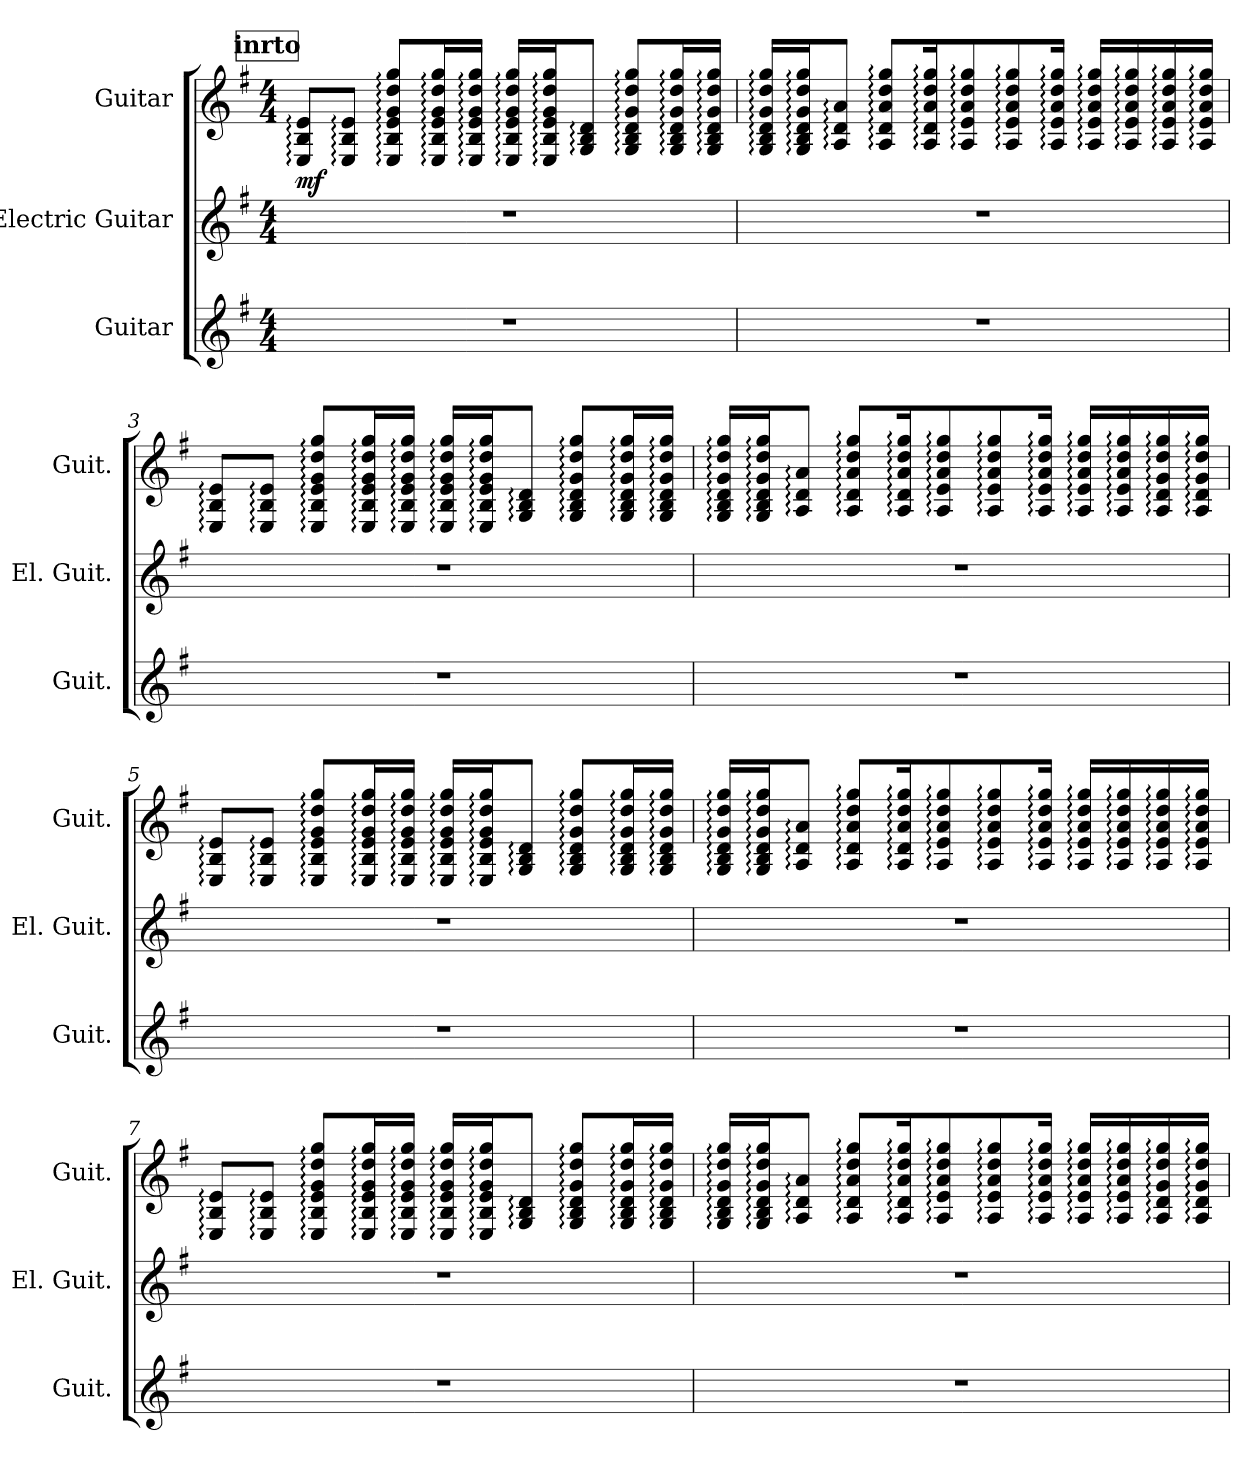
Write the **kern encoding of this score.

**kern	**kern	**kern	**dynam
*part3	*part2	*part1	*part1
*staff3	*staff2	*staff1	*staff1
*I"Guitar	*I"Electric Guitar	*I"Guitar	*
*I'Guit.	*I'El. Guit.	*I'Guit.	*
*clefG2	*clefG2	*clefG2	*
*ITrd7c12	*ITrd7c12	*ITrd7c12	*
*k[f#]	*k[f#]	*k[f#]	*
*M4/4	*M4/4	*M4/4	*
*MM88	*MM88	*MM88	*
!!LO:REH:place=s1:a:B:fs=14:t=inrto
=1	=1	=1	=1
!	!	!	!LO:DY:b
1r	1r	8EE/: 8BB/: 8E/:L	mf
.	.	8EE/: 8BB/: 8E/:J	.
.	.	8EE/: 8BB/: 8E/: 8G/: 8d/: 8g/:L	.
.	.	16EE/: 16BB/: 16E/: 16G/: 16d/: 16g/:L	.
.	.	16EE/: 16BB/: 16E/: 16G/: 16d/: 16g/:JJ	.
.	.	16EE/: 16BB/: 16E/: 16G/: 16d/: 16g/:LL	.
.	.	16EE/: 16BB/: 16E/: 16G/: 16d/: 16g/:J	.
.	.	8GG/: 8BB/: 8D/:J	.
.	.	8GG/: 8BB/: 8D/: 8G/: 8d/: 8g/:L	.
.	.	16GG/: 16BB/: 16D/: 16G/: 16d/: 16g/:L	.
.	.	16GG/: 16BB/: 16D/: 16G/: 16d/: 16g/:JJ	.
!!LO:LB:g=z
=2	=2	=2	=2
1r	1r	16GG/: 16BB/: 16D/: 16G/: 16d/: 16g/:LL	.
.	.	16GG/: 16BB/: 16D/: 16G/: 16d/: 16g/:J	.
.	.	8AA/: 8D/: 8A/:J	.
.	.	8AA/: 8D/: 8A/: 8d/: 8g/:L	.
.	.	16AA/: 16D/: 16A/: 16d/: 16g/:K	.
.	.	8AA/: 8E/: 8A/: 8d/: 8g/:	.
.	.	8AA/: 8E/: 8A/: 8d/: 8g/:	.
.	.	16AA/: 16E/: 16A/: 16d/: 16g/:Jk	.
.	.	16AA/: 16E/: 16A/: 16d/: 16g/:LL	.
.	.	16AA/: 16E/: 16A/: 16d/: 16g/:	.
.	.	16AA/: 16E/: 16A/: 16d/: 16g/:	.
.	.	16AA/: 16E/: 16A/: 16d/: 16g/:JJ	.
=3	=3	=3	=3
1r	1r	8EE/: 8BB/: 8E/:L	.
.	.	8EE/: 8BB/: 8E/:J	.
.	.	8EE/: 8BB/: 8E/: 8G/: 8d/: 8g/:L	.
.	.	16EE/: 16BB/: 16E/: 16G/: 16d/: 16g/:L	.
.	.	16EE/: 16BB/: 16E/: 16G/: 16d/: 16g/:JJ	.
.	.	16EE/: 16BB/: 16E/: 16G/: 16d/: 16g/:LL	.
.	.	16EE/: 16BB/: 16E/: 16G/: 16d/: 16g/:J	.
.	.	8GG/: 8BB/: 8D/:J	.
.	.	8GG/: 8BB/: 8D/: 8G/: 8d/: 8g/:L	.
.	.	16GG/: 16BB/: 16D/: 16G/: 16d/: 16g/:L	.
.	.	16GG/: 16BB/: 16D/: 16G/: 16d/: 16g/:JJ	.
!!LO:LB:g=z
=4	=4	=4	=4
1r	1r	16GG/: 16BB/: 16D/: 16G/: 16d/: 16g/:LL	.
.	.	16GG/: 16BB/: 16D/: 16G/: 16d/: 16g/:J	.
.	.	8AA/: 8D/: 8A/:J	.
.	.	8AA/: 8D/: 8A/: 8d/: 8g/:L	.
.	.	16AA/: 16D/: 16A/: 16d/: 16g/:K	.
.	.	8AA/: 8E/: 8A/: 8d/: 8g/:	.
.	.	8AA/: 8E/: 8A/: 8d/: 8g/:	.
.	.	16AA/: 16E/: 16A/: 16d/: 16g/:Jk	.
.	.	16AA/: 16E/: 16A/: 16d/: 16g/:LL	.
.	.	16AA/: 16E/: 16A/: 16d/: 16g/:	.
.	.	16AA/: 16D/: 16G/: 16d/: 16g/:	.
.	.	16AA/: 16D/: 16G/: 16d/: 16g/:JJ	.
=5	=5	=5	=5
1r	1r	8EE/: 8BB/: 8E/:L	.
.	.	8EE/: 8BB/: 8E/:J	.
.	.	8EE/: 8BB/: 8E/: 8G/: 8d/: 8g/:L	.
.	.	16EE/: 16BB/: 16E/: 16G/: 16d/: 16g/:L	.
.	.	16EE/: 16BB/: 16E/: 16G/: 16d/: 16g/:JJ	.
.	.	16EE/: 16BB/: 16E/: 16G/: 16d/: 16g/:LL	.
.	.	16EE/: 16BB/: 16E/: 16G/: 16d/: 16g/:J	.
.	.	8GG/: 8BB/: 8D/:J	.
.	.	8GG/: 8BB/: 8D/: 8G/: 8d/: 8g/:L	.
.	.	16GG/: 16BB/: 16D/: 16G/: 16d/: 16g/:L	.
.	.	16GG/: 16BB/: 16D/: 16G/: 16d/: 16g/:JJ	.
!!LO:LB:g=z
=6	=6	=6	=6
1r	1r	16GG/: 16BB/: 16D/: 16G/: 16d/: 16g/:LL	.
.	.	16GG/: 16BB/: 16D/: 16G/: 16d/: 16g/:J	.
.	.	8AA/: 8D/: 8A/:J	.
.	.	8AA/: 8D/: 8A/: 8d/: 8g/:L	.
.	.	16AA/: 16D/: 16A/: 16d/: 16g/:K	.
.	.	8AA/: 8E/: 8A/: 8d/: 8g/:	.
.	.	8AA/: 8E/: 8A/: 8d/: 8g/:	.
.	.	16AA/: 16E/: 16A/: 16d/: 16g/:Jk	.
.	.	16AA/: 16E/: 16A/: 16d/: 16g/:LL	.
.	.	16AA/: 16E/: 16A/: 16d/: 16g/:	.
.	.	16AA/: 16E/: 16A/: 16d/: 16g/:	.
.	.	16AA/: 16E/: 16A/: 16d/: 16g/:JJ	.
=7	=7	=7	=7
1r	1r	8EE/: 8BB/: 8E/:L	.
.	.	8EE/: 8BB/: 8E/:J	.
.	.	8EE/: 8BB/: 8E/: 8G/: 8d/: 8g/:L	.
.	.	16EE/: 16BB/: 16E/: 16G/: 16d/: 16g/:L	.
.	.	16EE/: 16BB/: 16E/: 16G/: 16d/: 16g/:JJ	.
.	.	16EE/: 16BB/: 16E/: 16G/: 16d/: 16g/:LL	.
.	.	16EE/: 16BB/: 16E/: 16G/: 16d/: 16g/:J	.
.	.	8GG/: 8BB/: 8D/:J	.
.	.	8GG/: 8BB/: 8D/: 8G/: 8d/: 8g/:L	.
.	.	16GG/: 16BB/: 16D/: 16G/: 16d/: 16g/:L	.
.	.	16GG/: 16BB/: 16D/: 16G/: 16d/: 16g/:JJ	.
!!LO:PB:g=z
=8	=8	=8	=8
1r	1r	16GG/: 16BB/: 16D/: 16G/: 16d/: 16g/:LL	.
.	.	16GG/: 16BB/: 16D/: 16G/: 16d/: 16g/:J	.
.	.	8AA/: 8D/: 8A/:J	.
.	.	8AA/: 8D/: 8A/: 8d/: 8g/:L	.
.	.	16AA/: 16D/: 16A/: 16d/: 16g/:K	.
.	.	8AA/: 8E/: 8A/: 8d/: 8g/:	.
.	.	8AA/: 8E/: 8A/: 8d/: 8g/:	.
.	.	16AA/: 16E/: 16A/: 16d/: 16g/:Jk	.
.	.	16AA/: 16E/: 16A/: 16d/: 16g/:LL	.
.	.	16AA/: 16E/: 16A/: 16d/: 16g/:	.
.	.	16AA/: 16D/: 16G/: 16d/: 16g/:	.
.	.	16AA/: 16D/: 16G/: 16d/: 16g/:JJ	.
=	=	=	=
*-	*-	*-	*-
